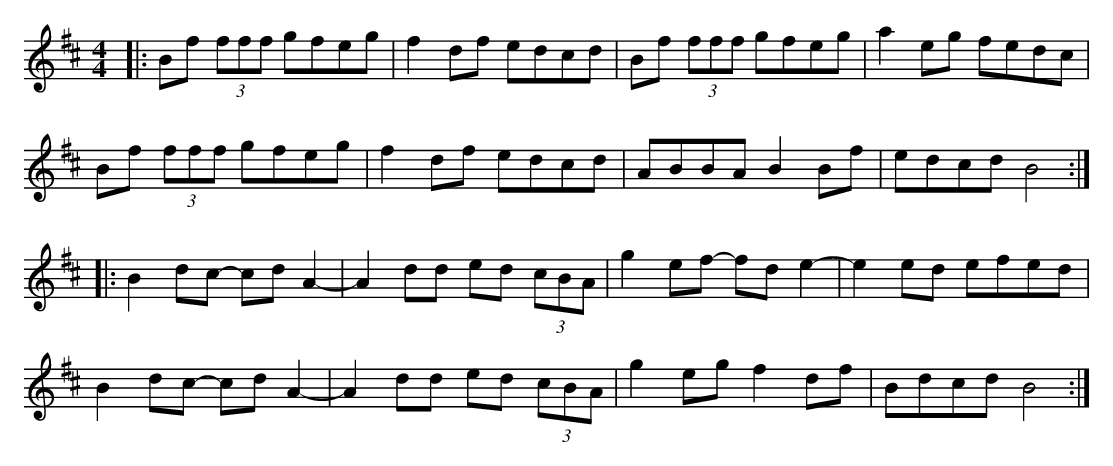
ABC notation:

X:1
M:4/4
K:Bmin
|:Bf (3fff gfeg|f2df edcd|Bf (3fff gfeg|a2eg fedc|
Bf (3fff gfeg|f2df edcd|ABBA B2Bf|edcd B4:|
|:B2dc- cdA2-|A2dd ed (3cBA|g2ef- fde2-|e2ed efed|
B2dc- cdA2-|A2dd ed (3cBA|g2eg f2df|Bdcd B4:|
